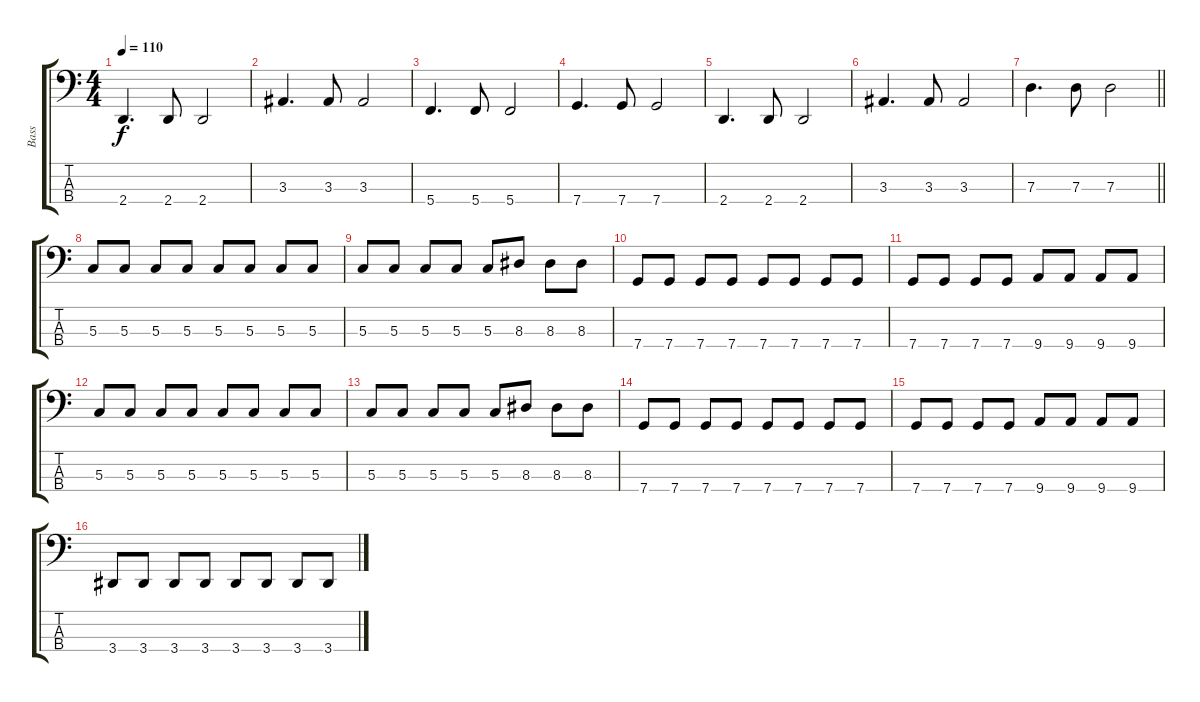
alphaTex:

\track ("Bass" "Bass") {instrument electricbassfinger}
\staff {score tabs}
\tuning (F2 C2 G1 C1) {hide}
\ts (4 4)
\tempo 110
\clef f4
\ks c
2.4.4{d dy f} 2.4.8 2.4.2 |
3.3.4{d} 3.3.8 3.3.2 |
5.4.4{d} 5.4.8 5.4.2 |
7.4.4{d} 7.4.8 7.4.2 |
2.4.4{d} 2.4.8 2.4.2 |
3.3.4{d} 3.3.8 3.3.2 |
\barLineRight lightlight
7.3.4{d} 7.3.8 7.3.2 |
5.3.8 5.3.8 5.3.8 5.3.8 5.3.8 5.3.8 5.3.8 5.3.8 |
5.3.8 5.3.8 5.3.8 5.3.8 5.3.8 8.3.8 8.3.8 8.3.8 |
7.4.8 7.4.8 7.4.8 7.4.8 7.4.8 7.4.8 7.4.8 7.4.8 |
7.4.8 7.4.8 7.4.8 7.4.8 9.4.8 9.4.8 9.4.8 9.4.8 |
5.3.8 5.3.8 5.3.8 5.3.8 5.3.8 5.3.8 5.3.8 5.3.8 |
5.3.8 5.3.8 5.3.8 5.3.8 5.3.8 8.3.8 8.3.8 8.3.8 |
7.4.8 7.4.8 7.4.8 7.4.8 7.4.8 7.4.8 7.4.8 7.4.8 |
7.4.8 7.4.8 7.4.8 7.4.8 9.4.8 9.4.8 9.4.8 9.4.8 |
3.4.8 3.4.8 3.4.8 3.4.8 3.4.8 3.4.8 3.4.8 3.4.8
